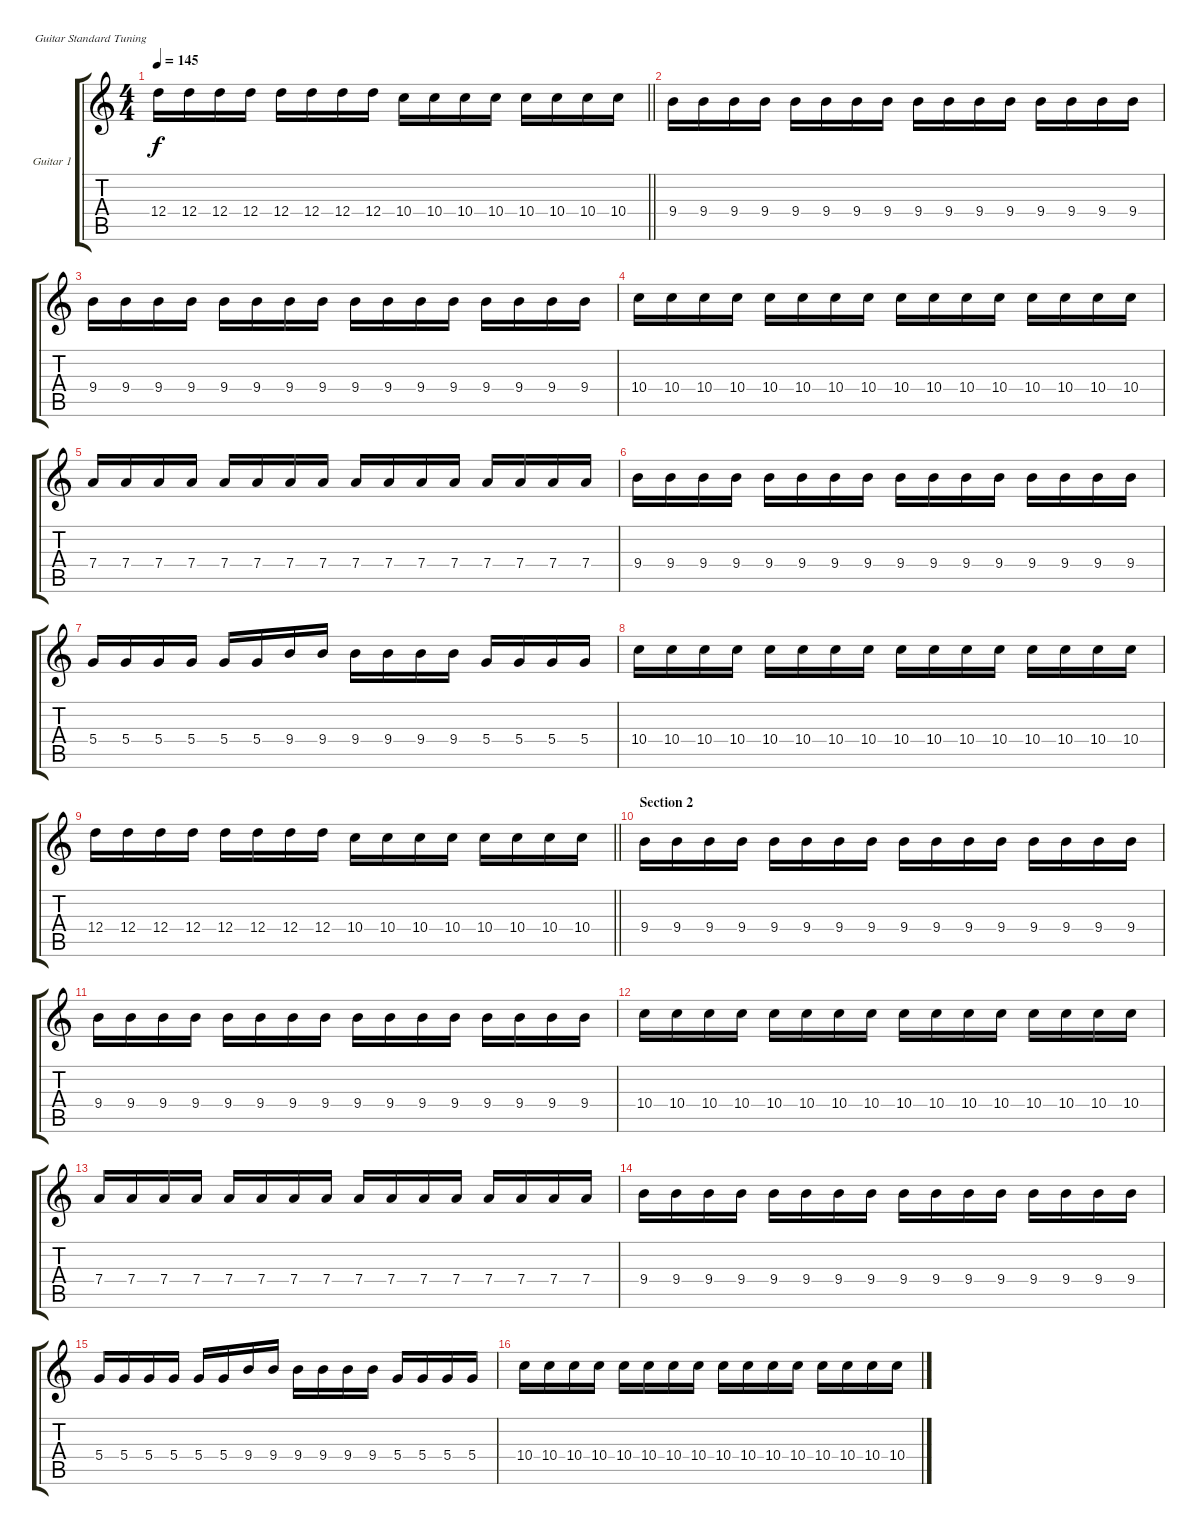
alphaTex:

\defaultSystemsLayout 4
\bracketExtendMode groupsimilarinstruments
\firstSystemTrackNameOrientation horizontal
\otherSystemsTrackNameOrientation horizontal
\track ("Guitar 1" "Guitar 1") {instrument distortionguitar}
\staff {score tabs}
\tuning (E4 B3 G3 D3 A2 E2)
\ts (4 4)
\tempo 145
\clef g2
\barLineRight lightlight
\ks c
12.4.16{dy f} 12.4.16 12.4.16 12.4.16 12.4.16 12.4.16 12.4.16 12.4.16 10.4.16 10.4.16 10.4.16 10.4.16 10.4.16 10.4.16 10.4.16 10.4.16 |
\scale
0.333333 9.4.16 9.4.16 9.4.16 9.4.16 9.4.16 9.4.16 9.4.16 9.4.16 9.4.16 9.4.16 9.4.16 9.4.16 9.4.16 9.4.16 9.4.16 9.4.16 |
\scale
0.333333 9.4.16 9.4.16 9.4.16 9.4.16 9.4.16 9.4.16 9.4.16 9.4.16 9.4.16 9.4.16 9.4.16 9.4.16 9.4.16 9.4.16 9.4.16 9.4.16 |
\scale
0.333333 10.4.16 10.4.16 10.4.16 10.4.16 10.4.16 10.4.16 10.4.16 10.4.16 10.4.16 10.4.16 10.4.16 10.4.16 10.4.16 10.4.16 10.4.16 10.4.16 |
\scale
0.333333 7.4.16 7.4.16 7.4.16 7.4.16 7.4.16 7.4.16 7.4.16 7.4.16 7.4.16 7.4.16 7.4.16 7.4.16 7.4.16 7.4.16 7.4.16 7.4.16 |
\scale
0.333333 9.4.16 9.4.16 9.4.16 9.4.16 9.4.16 9.4.16 9.4.16 9.4.16 9.4.16 9.4.16 9.4.16 9.4.16 9.4.16 9.4.16 9.4.16 9.4.16 |
\scale
0.333333 5.4.16 5.4.16 5.4.16 5.4.16 5.4.16 5.4.16 9.4.16 9.4.16 9.4.16 9.4.16 9.4.16 9.4.16 5.4.16 5.4.16 5.4.16 5.4.16 |
\scale
0.333333 10.4.16 10.4.16 10.4.16 10.4.16 10.4.16 10.4.16 10.4.16 10.4.16 10.4.16 10.4.16 10.4.16 10.4.16 10.4.16 10.4.16 10.4.16 10.4.16 |
\scale
0.333333
\barLineRight lightlight
12.4.16 12.4.16 12.4.16 12.4.16 12.4.16 12.4.16 12.4.16 12.4.16 10.4.16 10.4.16 10.4.16 10.4.16 10.4.16 10.4.16 10.4.16 10.4.16 |
\section ("" "Section 2")
\scale
0.333333 9.4.16 9.4.16 9.4.16 9.4.16 9.4.16 9.4.16 9.4.16 9.4.16 9.4.16 9.4.16 9.4.16 9.4.16 9.4.16 9.4.16 9.4.16 9.4.16 |
\scale
0.333333 9.4.16 9.4.16 9.4.16 9.4.16 9.4.16 9.4.16 9.4.16 9.4.16 9.4.16 9.4.16 9.4.16 9.4.16 9.4.16 9.4.16 9.4.16 9.4.16 |
\scale
0.333333 10.4.16 10.4.16 10.4.16 10.4.16 10.4.16 10.4.16 10.4.16 10.4.16 10.4.16 10.4.16 10.4.16 10.4.16 10.4.16 10.4.16 10.4.16 10.4.16 |
\scale
0.333333 7.4.16 7.4.16 7.4.16 7.4.16 7.4.16 7.4.16 7.4.16 7.4.16 7.4.16 7.4.16 7.4.16 7.4.16 7.4.16 7.4.16 7.4.16 7.4.16 |
\scale
0.333333 9.4.16 9.4.16 9.4.16 9.4.16 9.4.16 9.4.16 9.4.16 9.4.16 9.4.16 9.4.16 9.4.16 9.4.16 9.4.16 9.4.16 9.4.16 9.4.16 |
\scale
0.333333 5.4.16 5.4.16 5.4.16 5.4.16 5.4.16 5.4.16 9.4.16 9.4.16 9.4.16 9.4.16 9.4.16 9.4.16 5.4.16 5.4.16 5.4.16 5.4.16 |
\scale
0.333333 10.4.16 10.4.16 10.4.16 10.4.16 10.4.16 10.4.16 10.4.16 10.4.16 10.4.16 10.4.16 10.4.16 10.4.16 10.4.16 10.4.16 10.4.16 10.4.16
